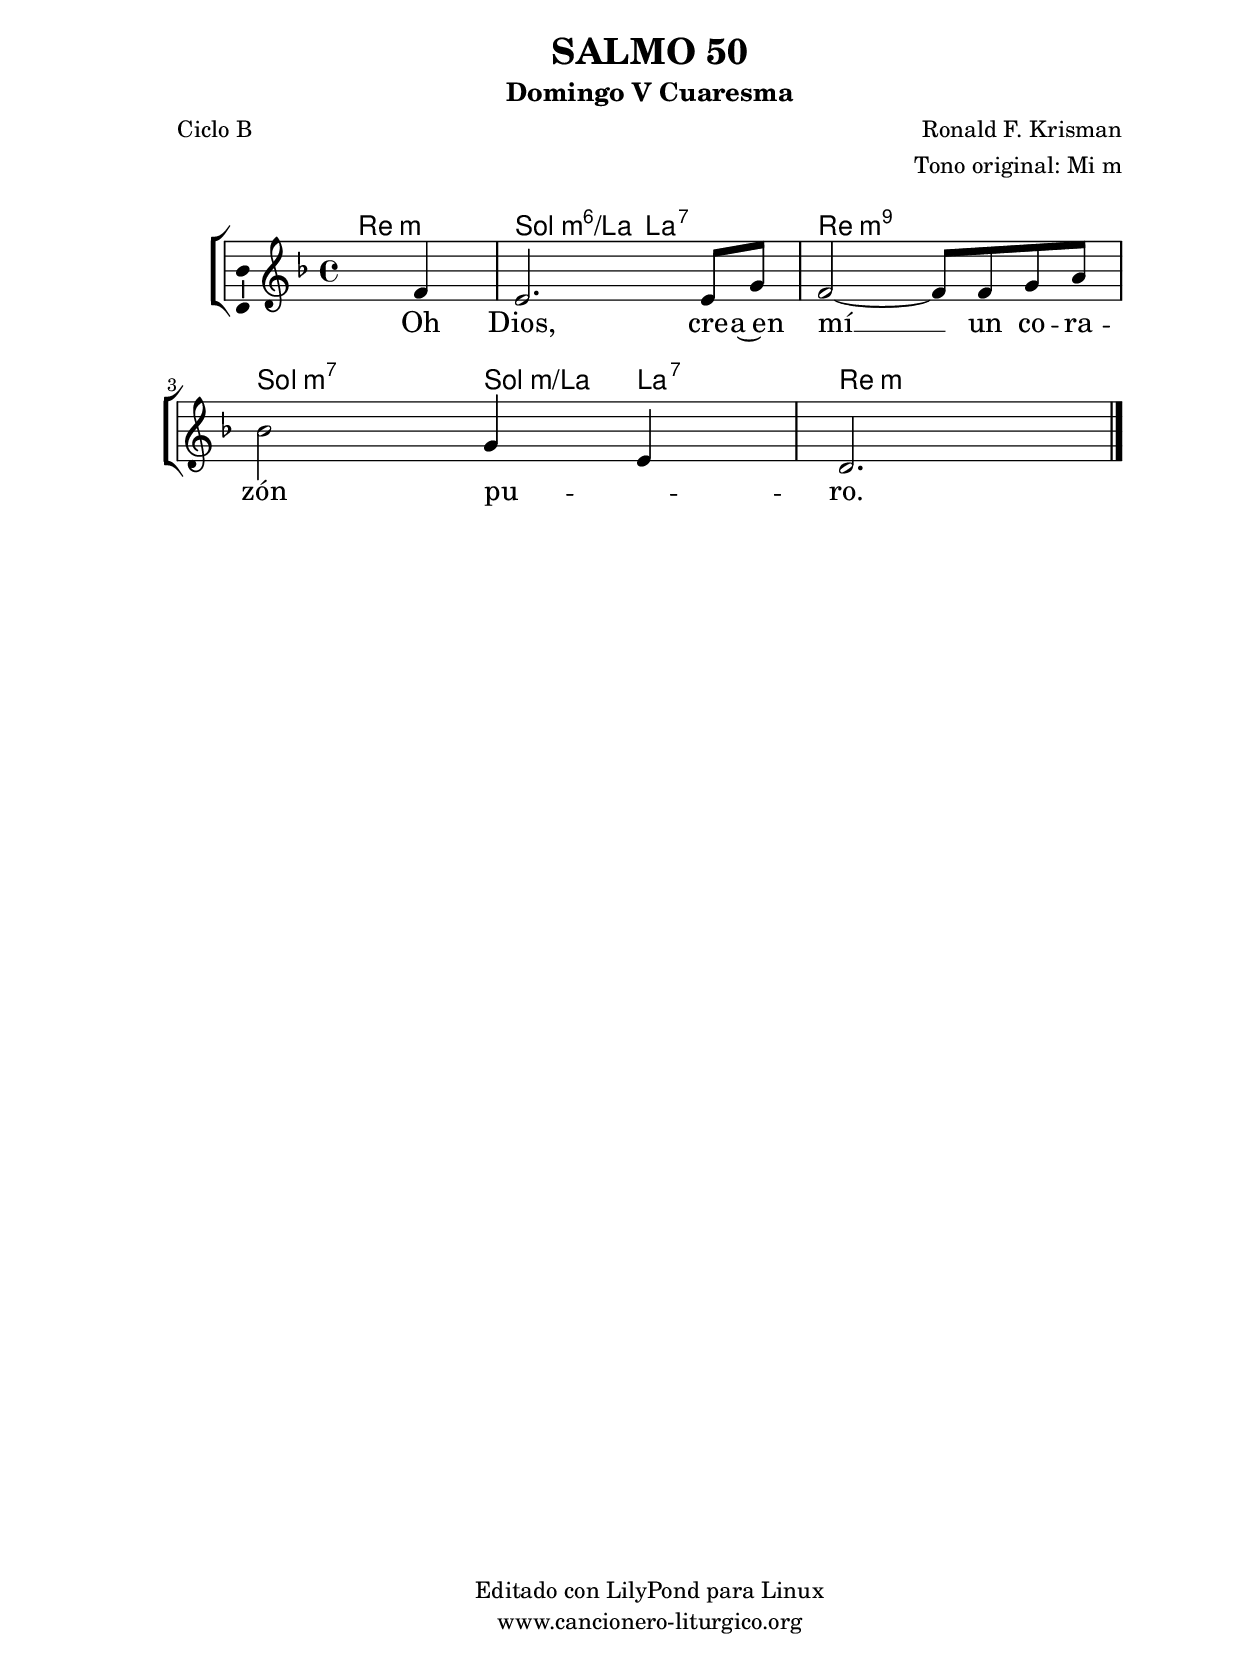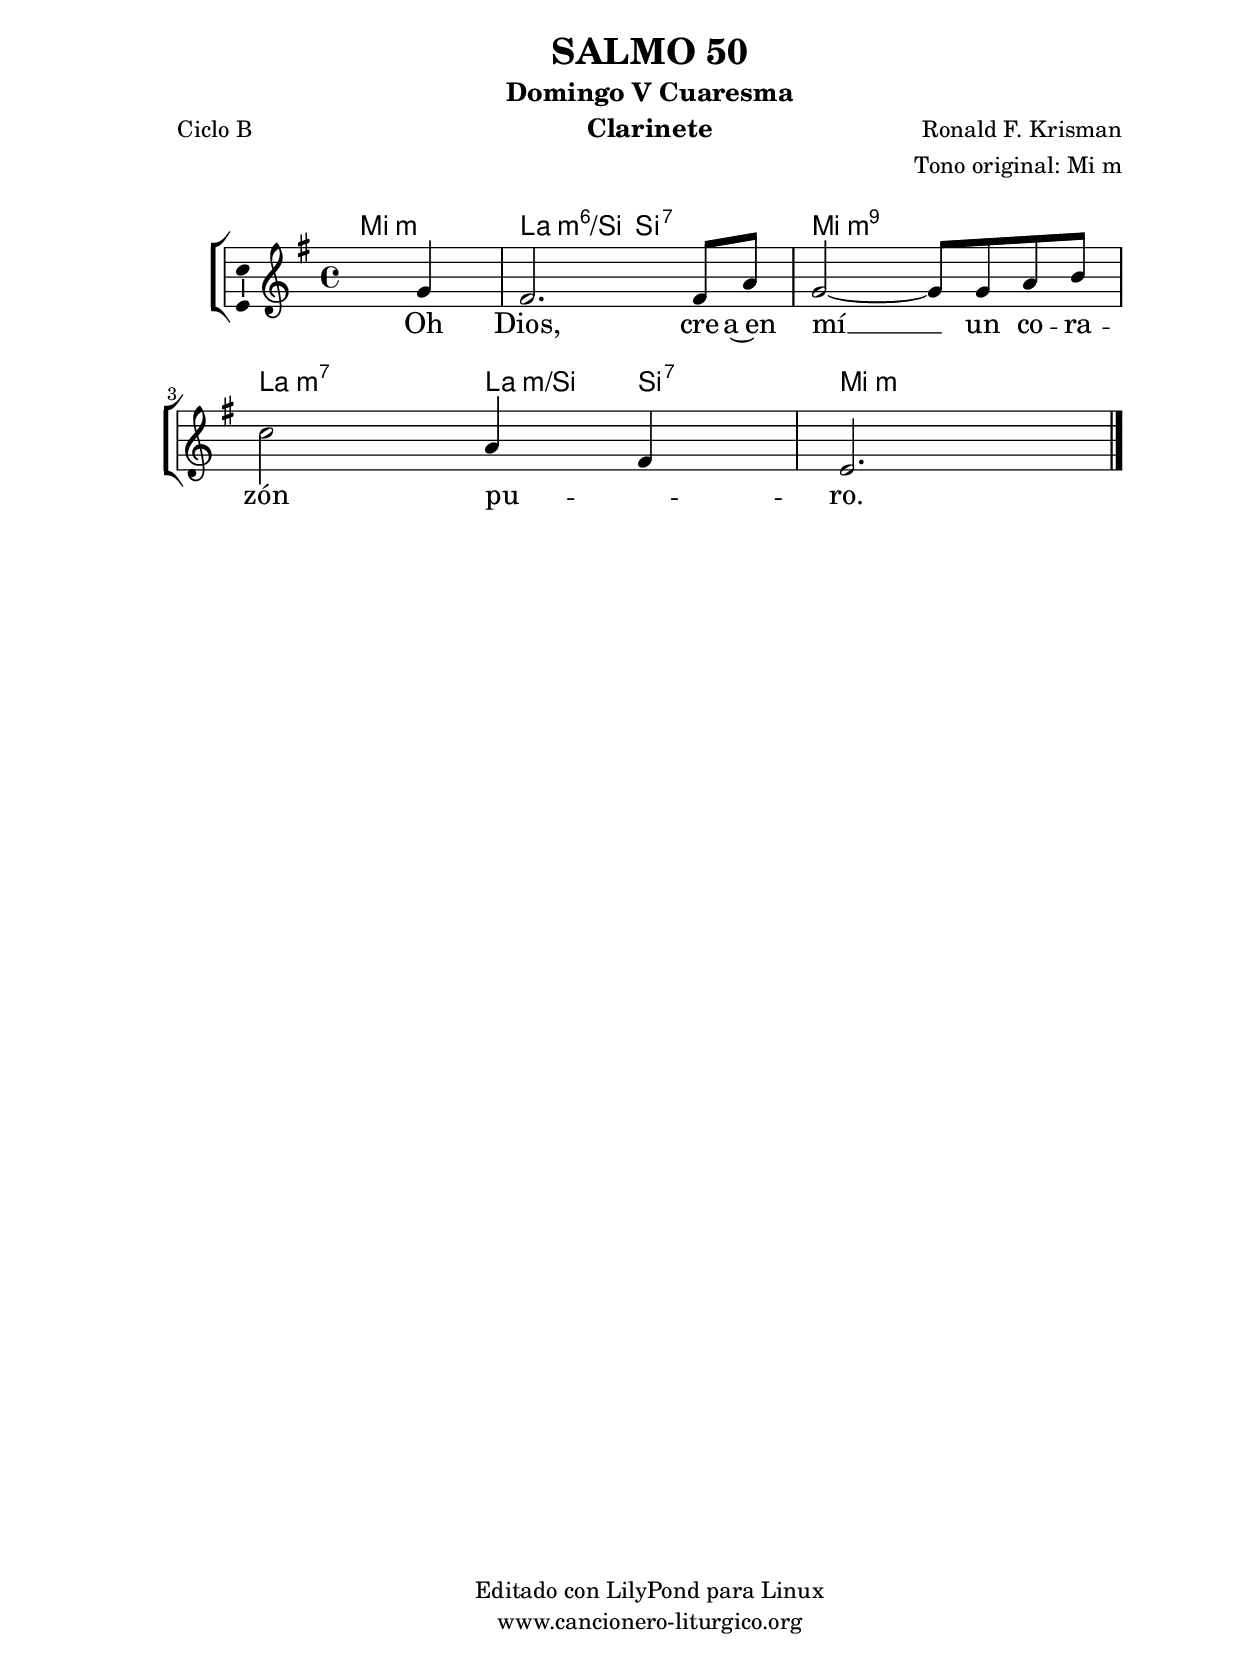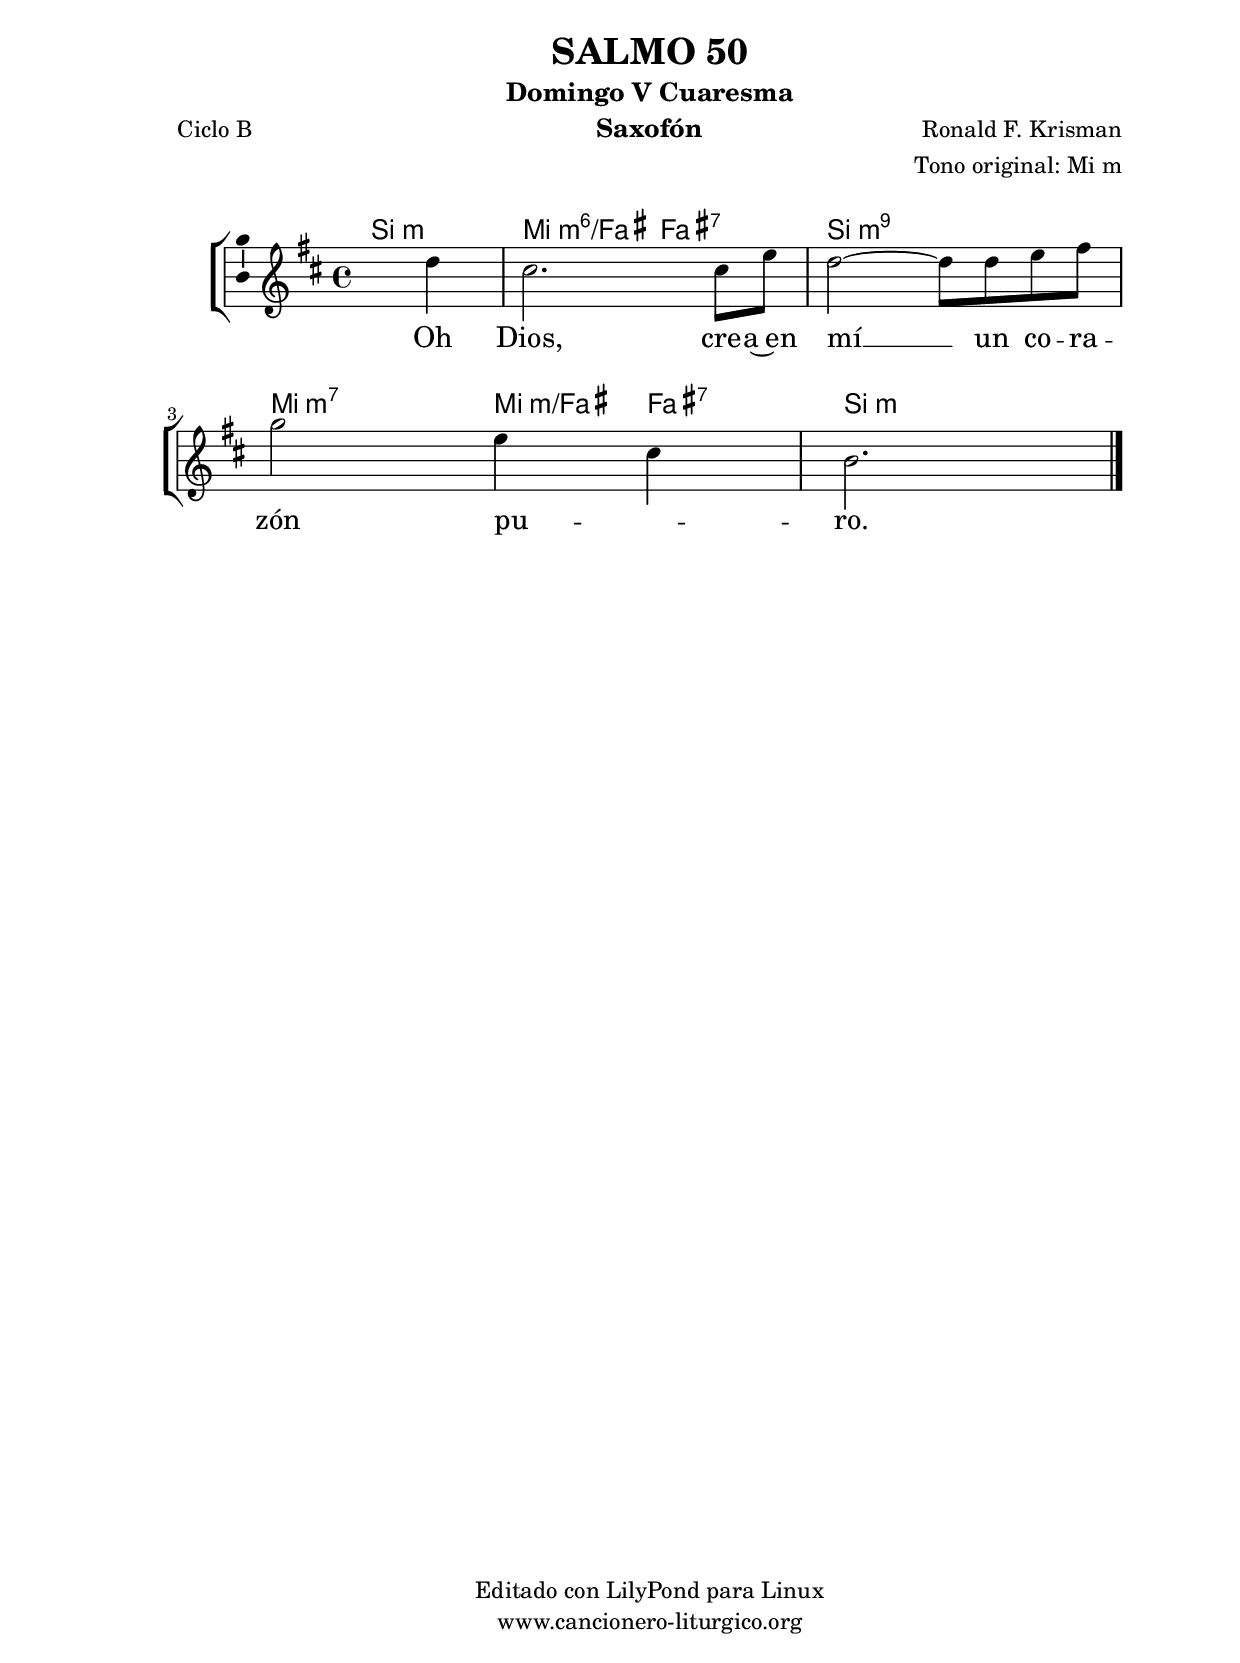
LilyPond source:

%
%para convertir .midi en .wav:
%timidity filename.midi -Ow -o finename.wav
%
%
%Para convertir de .wav a .mp3:
%lame -h -m j filename.wav
%
%
%para escuchar el midi:
%timidity nombrefichero.midi
%


%versión de lilypond para la que se ha escrito esta partitura:
\version "2.16.0"

	%Tamaño papel
	#(set-default-paper-size "a4")
	%Tamaño partitura
	#(set-global-staff-size 20)
	%No responde al pulsar sobre una nota
	#(ly:set-option 'point-and-click #f)

%parámetros del encabezamiento:
\header {
	title = "SALMO 50"
	subtitle = "Domingo V Cuaresma"
	composer = "Ronald F. Krisman"
	poet = "Ciclo B"
	meter = ""
	arranger = "Tono original: Mi m"
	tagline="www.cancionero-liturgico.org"
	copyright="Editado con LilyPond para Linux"
	}

%parámetros asociados al papel:
\paper  {
	oddHeaderMarkup = \markup {\fill-line { \on-the-fly #not-first-page \fromproperty #'header:title \on-the-fly #not-first-page \fromproperty #'header:composer }}
	evenHeaderMarkup = \markup {\fill-line { \fromproperty #'header:composer \fromproperty #'header:title }}
	#(set-paper-size "a4")
	print-page-number = ##f
	first-page-number = 1
	print-first-page-number = ##f
%	head-separation = 3.0 \cm
	top-margin = 2.0 \cm
	bottom-margin = 0.5\cm
%%%	bottom-margin = -1.0\cm
	left-margin = 3.0 \cm
	line-width = 16.0 \cm 
	indent = 8\mm
	interscoreline = 2.\mm
	between-system-space = 15\mm
%	para que las partituras no llenen la hoja:
	ragged-bottom = ##t
%	idem para la última hoja:
	ragged-last-bottom = ##f
%	para que las partituras llenen el ancho del papel:
	ragged-last = ##f
	after-title-space = 2.5 \cm
%page-count=1
system-count=2

	%Flexible Vertical Spacing
%	markup-markup-spacing =
%	#'((basic-distance . 15) (minimum-distance . 15) (padding . 3))
	markup-system-spacing =
	#'((basic-distance . 15) (minimum-distance . 15) (padding . 3))
	system-system-spacing =
	#'((basic-distance . 15) (minimum-distance . 15) (padding . 3))
	score-system-spacing =
	#'((basic-distance . 15) (minimum-distance . 15) (padding . 5))
%	top-system-spacing = % header
%	#'((basic-distance . 8) (minimum-distance . 0) (padding . 3))
%	top-markup-spacing =
%	#'((basic-distance . 20) (minimum-distance . 20) (padding . 3))
	last-bottom-spacing = % footer
	#'((basic-distance . 5) (minimum-distance . 5) (padding . 3))
%	score-markup-spacing =
%	#'((basic-distance . 16) (minimum-distance . 13) (padding . 3))

	}


%parámetros que afectan a toda la partitura:
global =  {
	%clave de sol (G):
	\clef G
	%armadura:
	\transpose e d
	\key e \minor
	\tempo 4=72
	\set Score.tempoHideNote = ##t
	}


acordes = {
	\italianChords
	\chordmode {
	\transpose e d
{

e2:m a2:m6/b b:7 e1:m9 a2:m7 a4:m/b b:7 e2.:m

	}
	}
}

melodia = 
	\transpose e d
{
	\relative c''{
	\time 4/4

\partial2
s4 g4
fis2. fis8 a
g2~g8 g a b
c2 a4 fis
e2.

	\bar "|."
	}
	}


texto = \lyricmode {
Oh Dios, cre -- a~en mí __ un co -- ra -- zón pu -- _ ro.
	}


acordesStaff = \context ChordNames = acordesStaff <<
	\set chordChanges = ##t
	\acordes
	>>


vozStaff = \context Voice = vozStaff
\with {\consists "Ambitus_engraver"}
<<
%	\set Staff.instrumentName = ""
%	\set Staff.shortInstrumentName = ""
%	\set Staff.midiInstrument = #"clarinet"
%	\set Staff.midiInstrument = #"cello"
%	\set Staff.midiInstrument = #"flute"
	\set Staff.midiInstrument = #"electric guitar (jazz)"
%	\set Staff.midiInstrument = #"english horn"
%	\set Staff.midiInstrument = #"violin"
%	\set Staff.midiInstrument = #"glockenspiel"
	\set Staff.midiMinimumVolume = #0.7
	\set Staff.midiMaximumVolume = #0.9
	\global
	\melodia
	>>


textoStaff = \context Lyrics = textoStaff <<
	\lyricsto vozStaff \texto
	>>

\book {
	\score {
		\context ChoirStaff {
			\override StaffGroup.SystemStartBracket #'collapse-height = #1
			\override Score.SystemStartBar #'collapse-height = #1
			<<
			\acordesStaff
			\vozStaff
			\textoStaff
			>>
			}
		\layout {
	    		\context {
				\Lyrics
				\override LyricText #'font-size = #2
				}
	   		 \context {
				\Score
				%fontSize = #3
				\override StaffSymbol #'staff-space = #(magstep +3)
				%\override Beam #'thickness = #0.55
				%\override SpacingSpanner #'spacing-increment = #1.0
				%\override Slur #'height-limit = #1.5
				}
			}
		}
	\score {
		\unfoldRepeats
		\context ChoirStaff {
			<<
			\acordesStaff
			\vozStaff
			>>
			}
		\midi {
	  		\context {
	  			\Score
				tempoWholesPerMinute = #(ly:make-moment 70 4)
				}
			}
		}
	}

%Partitura para clarinete
#(define output-suffix "C")
\book {
	\header{
		instrument = "Clarinete"
		}
	\score {
		\context ChoirStaff {
			\override StaffGroup.SystemStartBracket #'collapse-height = #1
			\override Score.SystemStartBar #'collapse-height = #1
\transpose c d
			<<
			\acordesStaff
			\vozStaff
			\textoStaff
			>>
			}
		\layout {
	    		\context {
				\Lyrics
				\override LyricText #'font-size = #2
				}
	   		 \context {
				\Score
				%fontSize = #3
				\override StaffSymbol #'staff-space = #(magstep +3)
				%\override Beam #'thickness = #0.55
				%\override SpacingSpanner #'spacing-increment = #1.0
				%\override Slur #'height-limit = #1.5
				}
			}
		}
	}

%Partitura para saxofón
#(define output-suffix "S")
\book {
	\header{
		instrument = "Saxofón"
		}
	\score {
		\context ChoirStaff {
			\override StaffGroup.SystemStartBracket #'collapse-height = #1
			\override Score.SystemStartBar #'collapse-height = #1
\transpose c a
			<<
			\acordesStaff
			\vozStaff
			\textoStaff
			>>
			}
		\layout {
	    		\context {
				\Lyrics
				\override LyricText #'font-size = #2
				}
	   		 \context {
				\Score
				%fontSize = #3
				\override StaffSymbol #'staff-space = #(magstep +3)
				%\override Beam #'thickness = #0.55
				%\override SpacingSpanner #'spacing-increment = #1.0
				%\override Slur #'height-limit = #1.5
				}
			}
		}
	}

